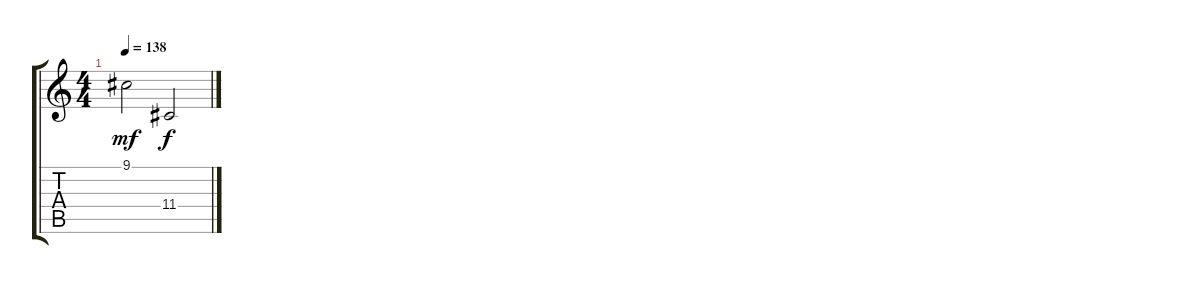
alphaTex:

\track "" {instrument lead2sawtooth}
\staff {score tabs}
\tuning (E4 B3 G3 D3 A2 E2) {hide}
\ts (4 4)
\tempo 138
\clef g2
\ks c
9.1.2{dy mf} 11.4.2{dy f}
